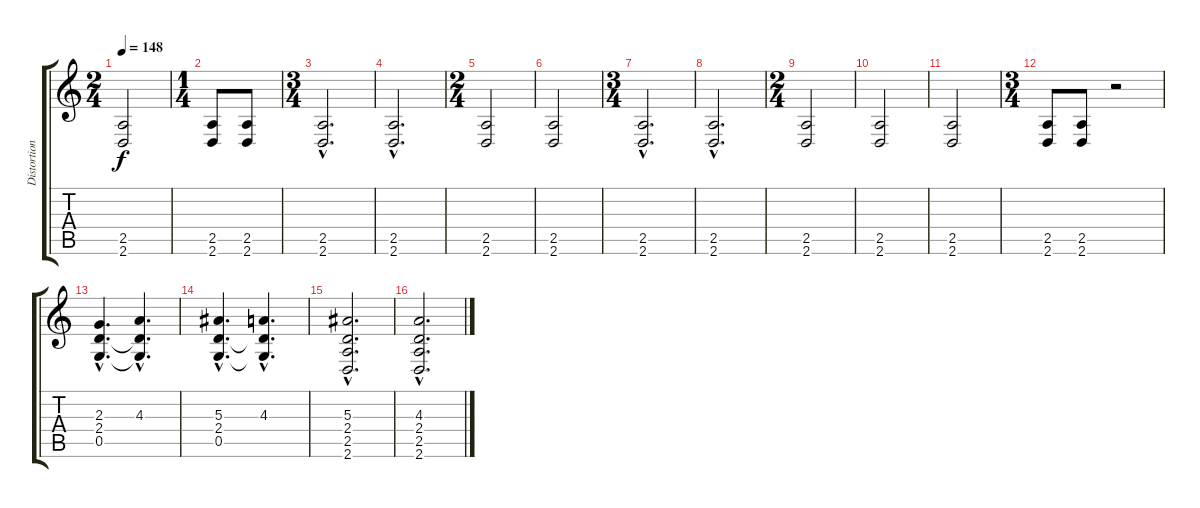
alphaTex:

\track ("Distortion Guitar" "Distortion") {instrument distortionguitar}
\staff {score tabs}
\tuning (D4 A3 F3 C3 G2 C2) {hide}
\ts (2 4)
\tempo 148
\clef g2
\ks c
(2.5 2.6).2{dy f} |
\ts (1 4)
(2.5 2.6).8 (2.5 2.6).8 |
\ts (3 4)
(2.5{hac} 2.6{hac}).2{d} |
(2.5{hac} 2.6{hac}).2{d} |
\ts (2 4)
(2.5 2.6).2 |
(2.5 2.6).2 |
\ts (3 4)
(2.5{hac} 2.6{hac}).2{d} |
(2.5{hac} 2.6{hac}).2{d} |
\ts (2 4)
(2.5 2.6).2 |
(2.5 2.6).2 |
(2.5 2.6).2 |
\ts (3 4)
(2.5 2.6).8 (2.5 2.6).8 r.2 |
(2.3{hac} 2.4{hac} 0.5{hac}).4{d} (4.3{hac} 2.4{hac t} 0.5{hac t}).4{d} |
(5.3{hac} 2.4{hac} 0.5{hac}).4{d} (4.3{hac} 2.4{hac t} 0.5{hac t}).4{d} |
(5.3{hac} 2.4{hac} 2.5{hac} 2.6{hac}).2{d} |
(4.3{hac} 2.4{hac} 2.5{hac} 2.6{hac}).2{d}
